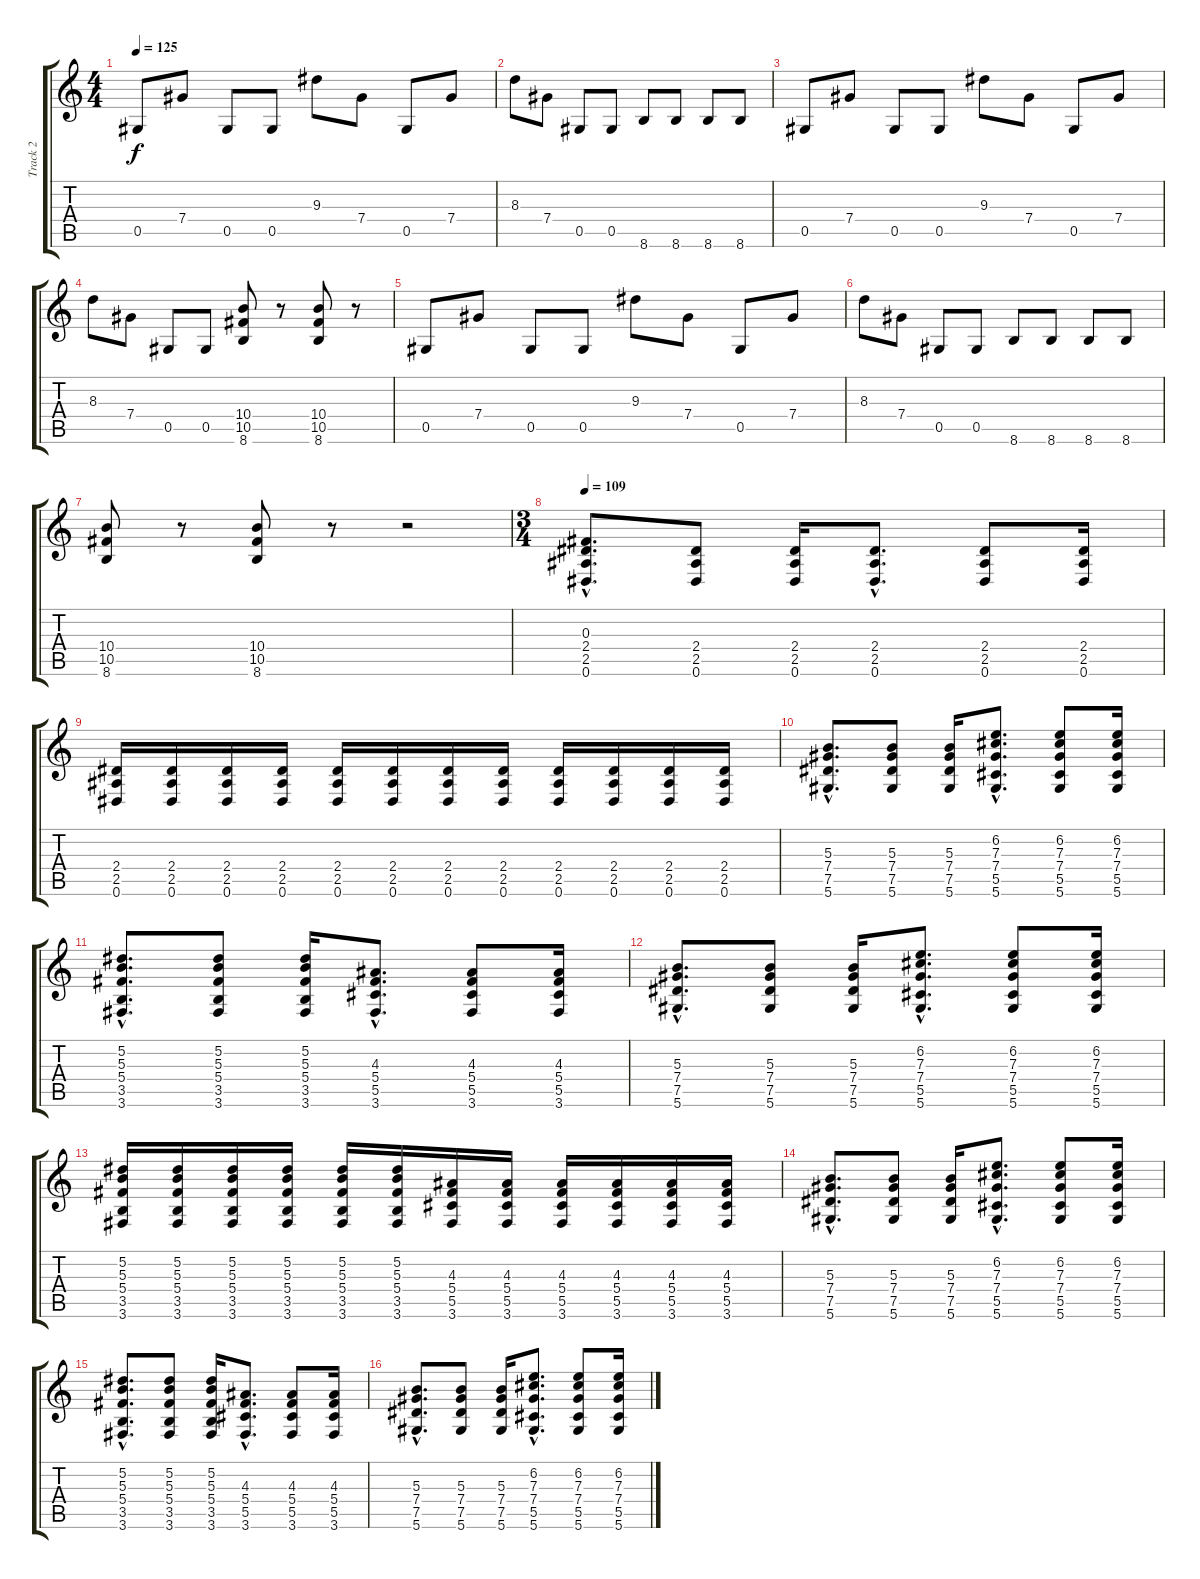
\track ("Track 2" "Track 2") {instrument distortionguitar}
\staff {score tabs}
\tuning (Eb4 Bb3 Gb3 Db3 Ab2 Eb2) {hide}
\ts (4 4)
\tempo 125
\clef g2
\ks c
0.5.8{dy f} 7.4.8 0.5.8 0.5.8 9.3.8 7.4.8 0.5.8 7.4.8 |
8.3.8 7.4.8 0.5.8 0.5.8 8.6.8 8.6.8 8.6.8 8.6.8 |
0.5.8 7.4.8 0.5.8 0.5.8 9.3.8 7.4.8 0.5.8 7.4.8 |
8.3.8 7.4.8 0.5.8 0.5.8 (10.4 10.5 8.6).8 r.8 (10.4 10.5 8.6).8 r.8 |
0.5.8 7.4.8 0.5.8 0.5.8 9.3.8 7.4.8 0.5.8 7.4.8 |
8.3.8 7.4.8 0.5.8 0.5.8 8.6.8 8.6.8 8.6.8 8.6.8 |
(10.4 10.5 8.6).8 r.8 (10.4 10.5 8.6).8 r.8 r.2 |
\ts (3 4)
\tempo 109
(0.3{hac} 2.4{hac} 2.5{hac} 0.6{hac}).8{d} (2.4 2.5 0.6).8 (2.4 2.5 0.6).16 (2.4{hac} 2.5{hac} 0.6{hac}).8{d} (2.4 2.5 0.6).8 (2.4 2.5 0.6).16 |
(2.4 2.5 0.6).16 (2.4 2.5 0.6).16 (2.4 2.5 0.6).16 (2.4 2.5 0.6).16 (2.4 2.5 0.6).16 (2.4 2.5 0.6).16 (2.4 2.5 0.6).16 (2.4 2.5 0.6).16 (2.4 2.5 0.6).16 (2.4 2.5 0.6).16 (2.4 2.5 0.6).16 (2.4 2.5 0.6).16 |
(5.3{hac} 7.4{hac} 7.5{hac} 5.6{hac}).8{d} (5.3 7.4 7.5 5.6).8 (5.3 7.4 7.5 5.6).16 (6.2{hac} 7.3{hac} 7.4{hac} 5.5{hac} 5.6{hac}).8{d} (6.2 7.3 7.4 5.5 5.6).8 (6.2 7.3 7.4 5.5 5.6).16 |
(5.2{hac} 5.3{hac} 5.4{hac} 3.5{hac} 3.6{hac}).8{d} (5.2 5.3 5.4 3.5 3.6).8 (5.2 5.3 5.4 3.5 3.6).16 (4.3{hac} 5.4{hac} 5.5{hac} 3.6{hac}).8{d} (4.3 5.4 5.5 3.6).8 (4.3 5.4 5.5 3.6).16 |
(5.3{hac} 7.4{hac} 7.5{hac} 5.6{hac}).8{d} (5.3 7.4 7.5 5.6).8 (5.3 7.4 7.5 5.6).16 (6.2{hac} 7.3{hac} 7.4{hac} 5.5{hac} 5.6{hac}).8{d} (6.2 7.3 7.4 5.5 5.6).8 (6.2 7.3 7.4 5.5 5.6).16 |
(5.2 5.3 5.4 3.5 3.6).16 (5.2 5.3 5.4 3.5 3.6).16 (5.2 5.3 5.4 3.5 3.6).16 (5.2 5.3 5.4 3.5 3.6).16 (5.2 5.3 5.4 3.5 3.6).16 (5.2 5.3 5.4 3.5 3.6).16 (4.3 5.4 5.5 3.6).16 (4.3 5.4 5.5 3.6).16 (4.3 5.4 5.5 3.6).16 (4.3 5.4 5.5 3.6).16 (4.3 5.4 5.5 3.6).16 (4.3 5.4 5.5 3.6).16 |
(5.3{hac} 7.4{hac} 7.5{hac} 5.6{hac}).8{d} (5.3 7.4 7.5 5.6).8 (5.3 7.4 7.5 5.6).16 (6.2{hac} 7.3{hac} 7.4{hac} 5.5{hac} 5.6{hac}).8{d} (6.2 7.3 7.4 5.5 5.6).8 (6.2 7.3 7.4 5.5 5.6).16 |
(5.2{hac} 5.3{hac} 5.4{hac} 3.5{hac} 3.6{hac}).8{d} (5.2 5.3 5.4 3.5 3.6).8 (5.2 5.3 5.4 3.5 3.6).16 (4.3{hac} 5.4{hac} 5.5{hac} 3.6{hac}).8{d} (4.3 5.4 5.5 3.6).8 (4.3 5.4 5.5 3.6).16 |
(5.3{hac} 7.4{hac} 7.5{hac} 5.6{hac}).8{d} (5.3 7.4 7.5 5.6).8 (5.3 7.4 7.5 5.6).16 (6.2{hac} 7.3{hac} 7.4{hac} 5.5{hac} 5.6{hac}).8{d} (6.2 7.3 7.4 5.5 5.6).8 (6.2 7.3 7.4 5.5 5.6).16
